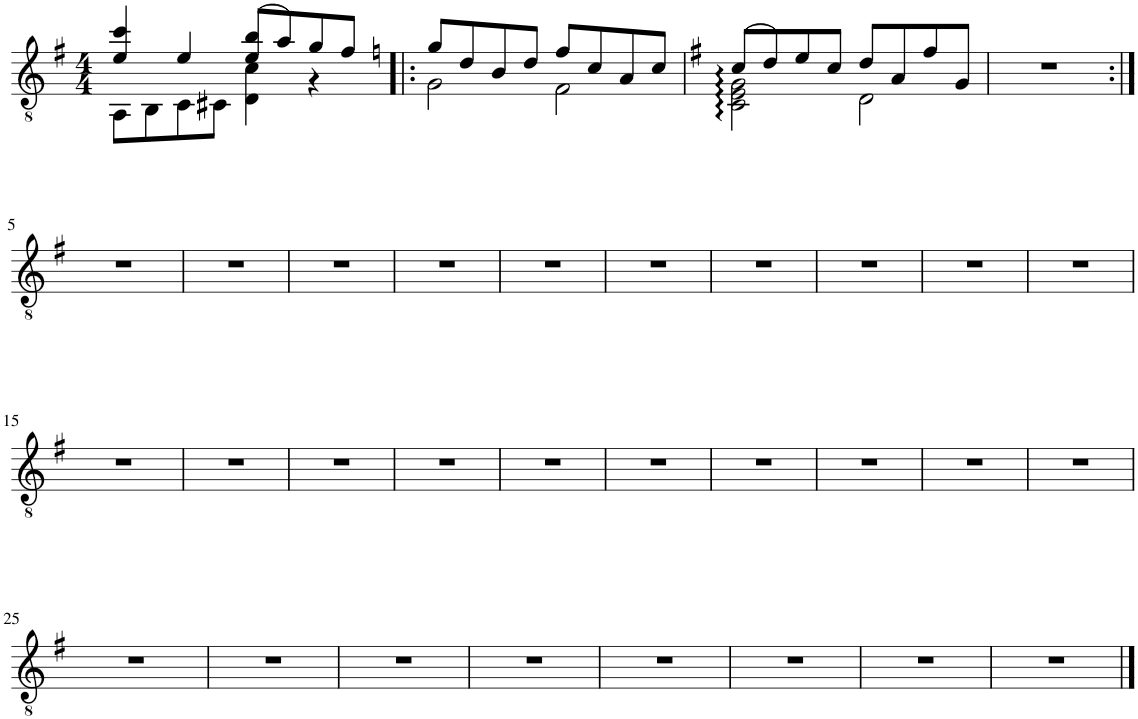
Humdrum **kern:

**kern
*part1
*staff1
*I"Classical Guitar
*I'Guit.
*clefGv2
*k[f#]
*M4/4
=1
*^
4e/ 4cc/	8AA\L
.	8BB\
4e/	8C\
.	8C#X\J
(8e/ 8b/L	4D\ 4c\
8a/)	.
8g/	4r
8f#/J	.
=2!|:	=2!|:
*k[]	*
8g/L	2G\
8d/	.
8B/	.
8d/J	.
8f/L	2F\
8c/	.
8A/	.
8c/J	.
=3	=3
*k[f#]	*
(8c/L	2C\: 2E\: 2G\:
8d/)	.
8e/	.
8c/J	.
8d/L	2D\
8A/	.
8f#/	.
8G/J	.
*v	*v
=4
1r
!!LO:LB:g=z
=5:|!
1r
=6
1r
=7
1r
=8
1r
=9
1r
=10
1r
=11
1r
=12
1r
=13
1r
=14
1r
!!LO:LB:g=z
=15
1r
=16
1r
=17
1r
=18
1r
=19
1r
=20
1r
=21
1r
=22
1r
=23
1r
=24
1r
!!LO:LB:g=z
=25
1r
=26
1r
=27
1r
=28
1r
=29
1r
=30
1r
=31
1r
=32
1r
==
*-
